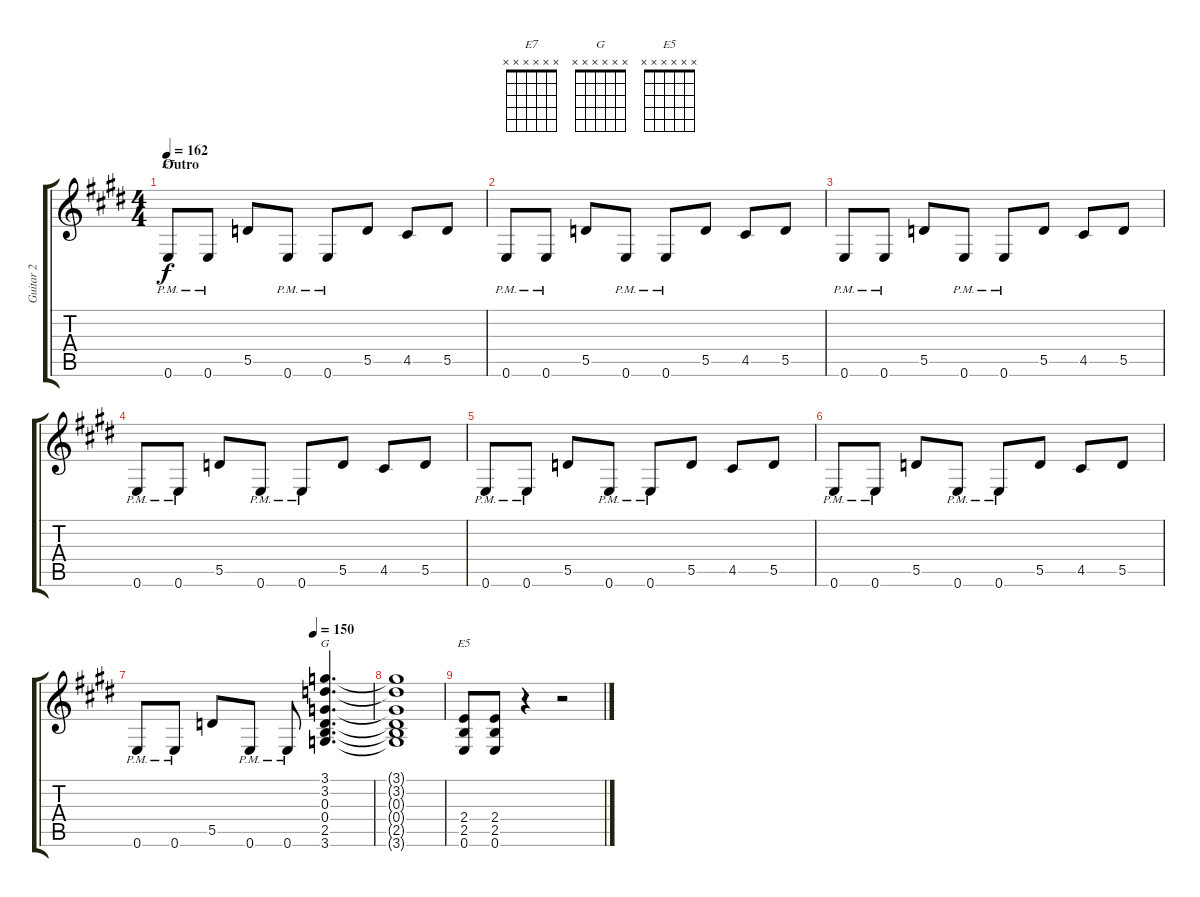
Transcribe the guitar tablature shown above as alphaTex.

\track ("Guitar 2" "Guitar 2") {instrument distortionguitar}
\staff {score tabs}
\tuning (E4 B3 G3 D3 A2 E2) {hide}
\chord ("E7" x x x x x x)
\chord ("G" x x x x x x)
\chord ("E5" x x x x x x)
\ts (4 4)
\section ("" "Outro")
\tempo 162
\clef g2
\ks e
0.6{pm}.8{ch "E7" dy f} 0.6{pm}.8 5.5.8 0.6{pm}.8 0.6{pm}.8 5.5.8 4.5.8 5.5.8 |
0.6{pm}.8 0.6{pm}.8 5.5.8 0.6{pm}.8 0.6{pm}.8 5.5.8 4.5.8 5.5.8 |
0.6{pm}.8 0.6{pm}.8 5.5.8 0.6{pm}.8 0.6{pm}.8 5.5.8 4.5.8 5.5.8 |
0.6{pm}.8 0.6{pm}.8 5.5.8 0.6{pm}.8 0.6{pm}.8 5.5.8 4.5.8 5.5.8 |
0.6{pm}.8 0.6{pm}.8 5.5.8 0.6{pm}.8 0.6{pm}.8 5.5.8 4.5.8 5.5.8 |
0.6{pm}.8 0.6{pm}.8 5.5.8 0.6{pm}.8 0.6{pm}.8 5.5.8 4.5.8 5.5.8 |
\tempo (150 0.75)
0.6{pm}.8 0.6{pm}.8 5.5.8 0.6{pm}.8 0.6{pm}.8 (3.1 3.2 0.3 0.4 2.5 3.6).4{d ch "G"} |
(3.1{t} 3.2{t} 0.3{t} 0.4{t} 2.5{t} 3.6{t}).1 |
(2.4 2.5 0.6).8{ch "E5"} (2.4 2.5 0.6).8 r.4 r.2
